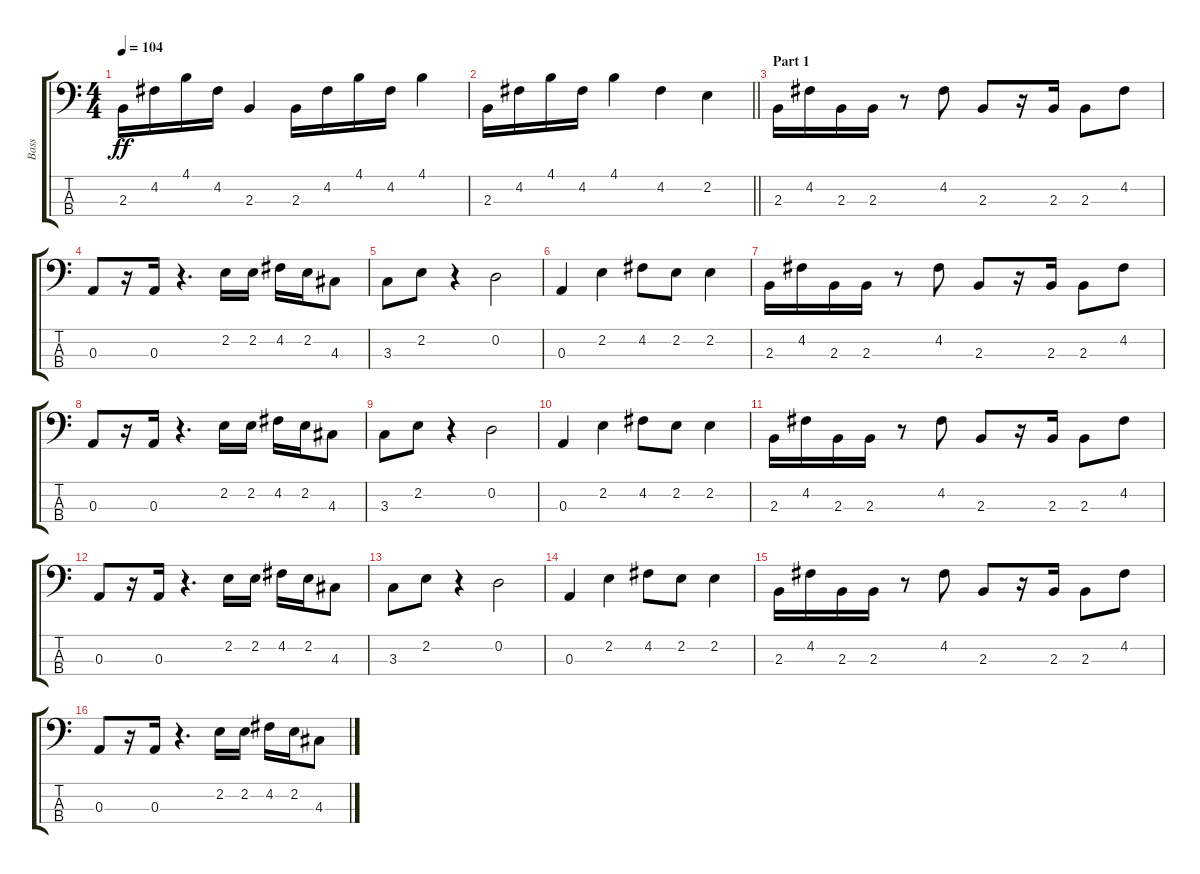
\track ("Bass    " "Bass    ") {instrument acousticbass}
\staff {score tabs}
\tuning (G2 D2 A1 E1) {hide}
\ts (4 4)
\tempo 104
\clef f4
\ks c
2.3.16{dy ff} 4.2.16 4.1.16 4.2.16 2.3.4 2.3.16 4.2.16 4.1.16 4.2.16 4.1.4 |
\barLineRight lightlight
2.3.16 4.2.16 4.1.16 4.2.16 4.1.4 4.2.4 2.2.4 |
\section ("" "Part 1")
2.3.16 4.2.16 2.3.16 2.3.16 r.8 4.2.8 2.3.8 r.16 2.3.16 2.3.8 4.2.8 |
0.3.8 r.16 0.3.16 r.4{d} 2.2.16 2.2.16 4.2.16 2.2.16 4.3.8 |
3.3.8 2.2.8 r.4 0.2.2 |
0.3.4 2.2.4 4.2.8 2.2.8 2.2.4 |
2.3.16 4.2.16 2.3.16 2.3.16 r.8 4.2.8 2.3.8 r.16 2.3.16 2.3.8 4.2.8 |
0.3.8 r.16 0.3.16 r.4{d} 2.2.16 2.2.16 4.2.16 2.2.16 4.3.8 |
3.3.8 2.2.8 r.4 0.2.2 |
0.3.4 2.2.4 4.2.8 2.2.8 2.2.4 |
2.3.16 4.2.16 2.3.16 2.3.16 r.8 4.2.8 2.3.8 r.16 2.3.16 2.3.8 4.2.8 |
0.3.8 r.16 0.3.16 r.4{d} 2.2.16 2.2.16 4.2.16 2.2.16 4.3.8 |
3.3.8 2.2.8 r.4 0.2.2 |
0.3.4 2.2.4 4.2.8 2.2.8 2.2.4 |
2.3.16 4.2.16 2.3.16 2.3.16 r.8 4.2.8 2.3.8 r.16 2.3.16 2.3.8 4.2.8 |
0.3.8 r.16 0.3.16 r.4{d} 2.2.16 2.2.16 4.2.16 2.2.16 4.3.8
